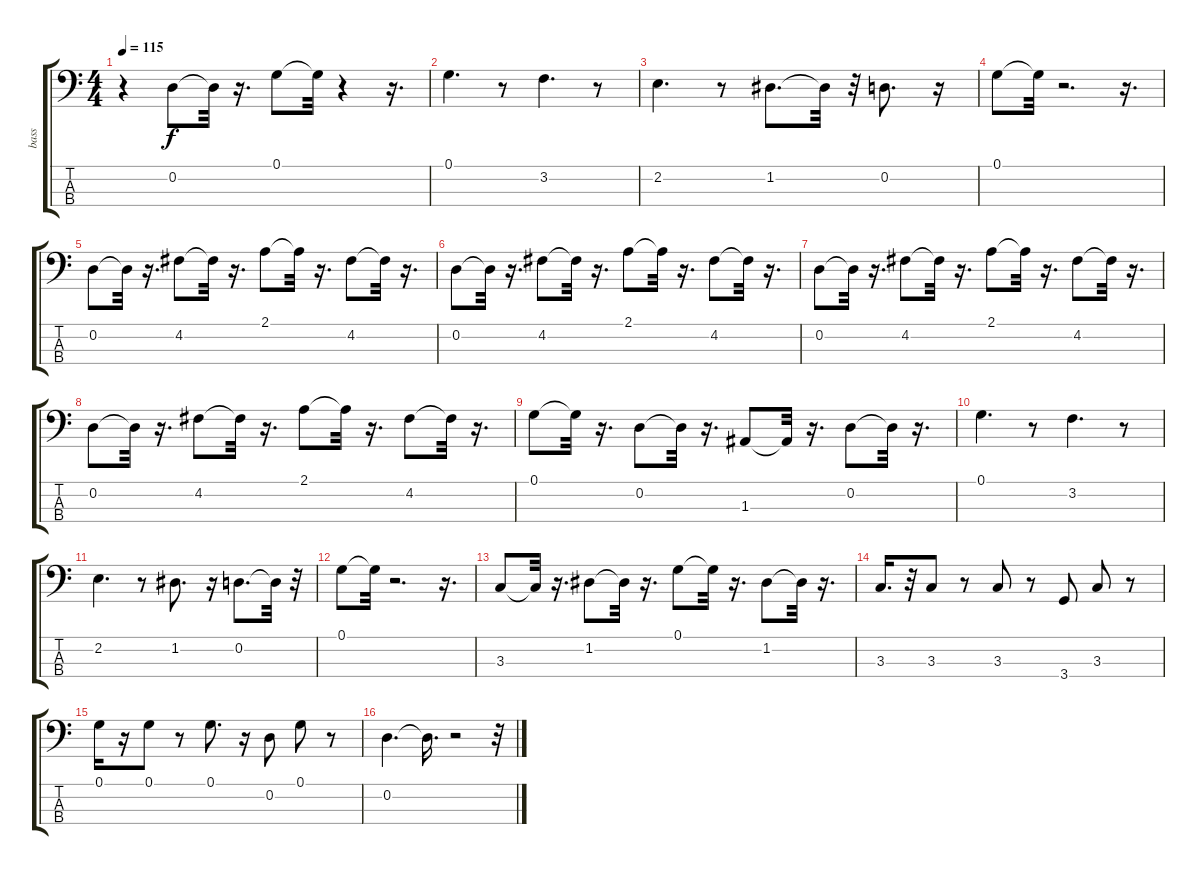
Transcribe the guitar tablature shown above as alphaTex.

\track ("bass" "bass") {instrument acousticbass}
\staff {score tabs}
\tuning (G2 D2 A1 E1) {hide}
\ts (4 4)
\tempo 115
\clef f4
\ks c
r.4{dy f} 0.2.8 0.2{t}.32 r.16{d} 0.1.8 0.1{t}.32 r.4 r.16{d} |
0.1.4{d} r.8 3.2.4{d} r.8 |
2.2.4{d} r.8 1.2.8{d} 1.2{t}.32 r.32 0.2.8{d} r.16 |
0.1.8 0.1{t}.32 r.2{d} r.16{d} |
0.2.8 0.2{t}.32 r.16{d} 4.2.8 4.2{t}.32 r.16{d} 2.1.8 2.1{t}.32 r.16{d} 4.2.8 4.2{t}.32 r.16{d} |
0.2.8 0.2{t}.32 r.16{d} 4.2.8 4.2{t}.32 r.16{d} 2.1.8 2.1{t}.32 r.16{d} 4.2.8 4.2{t}.32 r.16{d} |
0.2.8 0.2{t}.32 r.16{d} 4.2.8 4.2{t}.32 r.16{d} 2.1.8 2.1{t}.32 r.16{d} 4.2.8 4.2{t}.32 r.16{d} |
0.2.8 0.2{t}.32 r.16{d} 4.2.8 4.2{t}.32 r.16{d} 2.1.8 2.1{t}.32 r.16{d} 4.2.8 4.2{t}.32 r.16{d} |
0.1.8 0.1{t}.32 r.16{d} 0.2.8 0.2{t}.32 r.16{d} 1.3.8 1.3{t}.32 r.16{d} 0.2.8 0.2{t}.32 r.16{d} |
0.1.4{d} r.8 3.2.4{d} r.8 |
2.2.4{d} r.8 1.2.8{d} r.16 0.2.8{d} 0.2{t}.32 r.32 |
0.1.8 0.1{t}.32 r.2{d} r.16{d} |
3.3.8 3.3{t}.32 r.16{d} 1.2.8 1.2{t}.32 r.16{d} 0.1.8 0.1{t}.32 r.16{d} 1.2.8 1.2{t}.32 r.16{d} |
3.3.16{d} r.32 3.3.8 r.8 3.3.8 r.8 3.4.8 3.3.8 r.8 |
0.1.16 r.16 0.1.8 r.8 0.1.8{d} r.16 0.2.8 0.1.8 r.8 |
0.2.4{d} 0.2{t}.16{d} r.2 r.32
